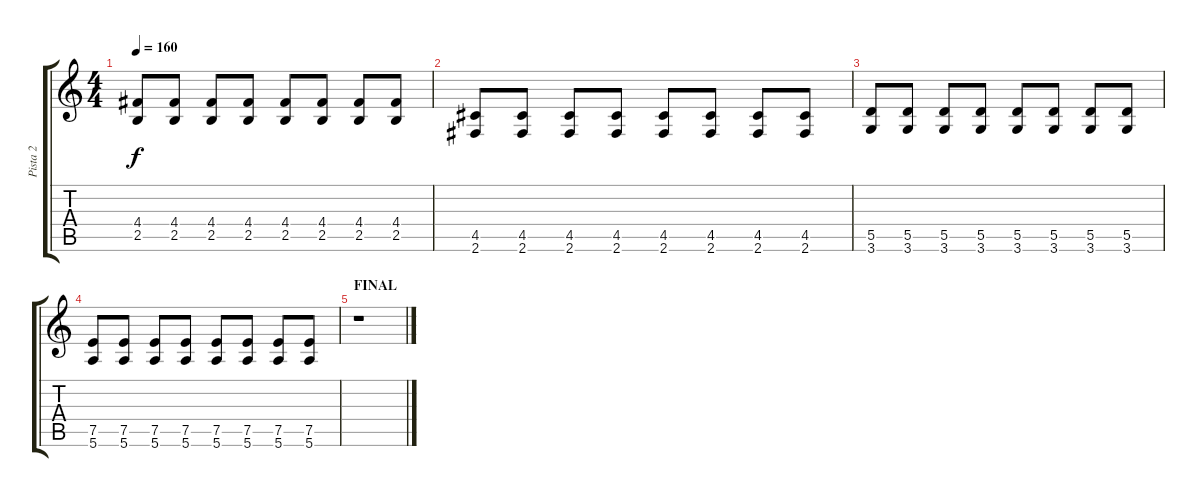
\track ("Pista 2" "Pista 2") {instrument overdrivenguitar}
\staff {score tabs}
\tuning (E4 B3 G3 D3 A2 E2) {hide}
\ts (4 4)
\tempo 160
\clef g2
\ks c
(4.4 2.5).8{dy f} (4.4 2.5).8 (4.4 2.5).8 (4.4 2.5).8 (4.4 2.5).8 (4.4 2.5).8 (4.4 2.5).8 (4.4 2.5).8 |
(4.5 2.6).8 (4.5 2.6).8 (4.5 2.6).8 (4.5 2.6).8 (4.5 2.6).8 (4.5 2.6).8 (4.5 2.6).8 (4.5 2.6).8 |
(5.5 3.6).8 (5.5 3.6).8 (5.5 3.6).8 (5.5 3.6).8 (5.5 3.6).8 (5.5 3.6).8 (5.5 3.6).8 (5.5 3.6).8 |
(7.5 5.6).8 (7.5 5.6).8 (7.5 5.6).8 (7.5 5.6).8 (7.5 5.6).8 (7.5 5.6).8 (7.5 5.6).8 (7.5 5.6).8 |
\section ("" "FINAL")
r.1
